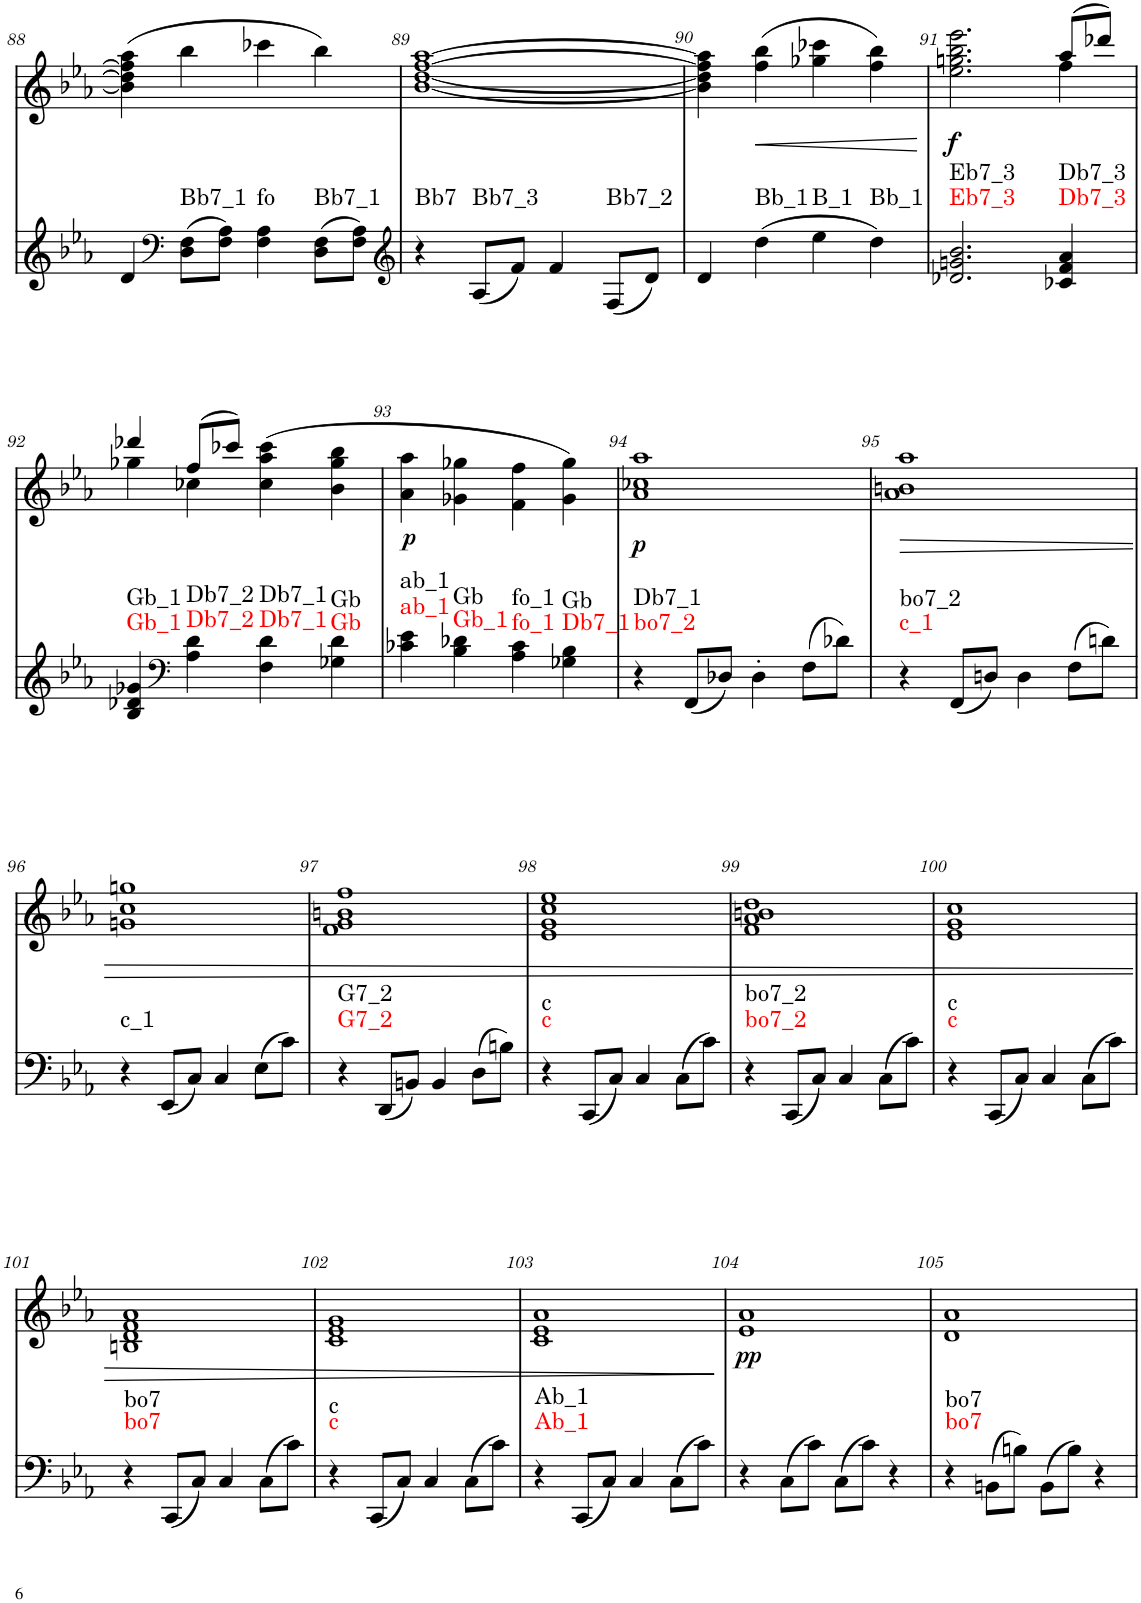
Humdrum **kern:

**kern	**harte	**kern	**text	**dynam
*part2	*part2	*part1	*part1	*part1
*staff2	*	*staff1	*staff1	*staff1
*I"piano	*	*I"piano	*	*
*I'Pno	*	*I'Pno	*	*
!!LO:PB:g=z
*clefG2	*	*clefG2	*	*
*k[b-e-a-]	*	*k[b-e-a-]	*	*
*E-:	*	*E-:	*	*
*M2/2	*	*M2/2	*	*
*met(c|)	*	*met(c|)	*	*
=88	=88	=88	=88	=88
4d/	.	(4b-\] 4dd\] 4ff\] 4aa-\	.	.
*clefF4	*	*	*	*
!	!LO:H:kt=Bb7_1	!	!	!
(8D\ 8F\L	N	4bb-\	.	.
8F\ 8A-\J)	.	.	.	.
!	!LO:H:kt=fo	!	!	!
4F\ 4A-\	N	4ccc-X\	.	.
!	!LO:H:kt=Bb7_1	!	!	!
(8D\ 8F\L	N	4bb-\)	.	.
8F\ 8A-\J)	.	.	.	.
=89	=89	=89	=89	=89
*clefG2	*	*	*	*
!	!LO:H:kt=Bb7	!	!	!
4r	N	[1b- [1dd [1ff [1aa-	.	.
!	!LO:H:kt=Bb7_3	!	!	!
(8A-/L	N	.	.	.
8f/J)	.	.	.	.
4f/	.	.	.	.
!	!LO:H:kt=Bb7_2	!	!	!
(8F/L	N	.	.	.
8d/J)	.	.	.	.
=90	=90	=90	=90	=90
4d/	.	4b-\] 4dd\] 4ff\] 4aa-\]	.	.
!	!LO:H:kt=Bb_1	!	!	!LO:HP:b
(4dd\	N	(4ff\ 4bb-\	.	<
!	!LO:H:kt=B_1	!	!	!
4ee-\	N	4gg-X\ 4ccc-X\	.	.
!	!LO:H:kt=Bb_1	!	!	!
4dd\)	N	4ff\ 4bb-\)	.	.
.	.	.	.	[
=91	=91	=91	=91	=91
*	*	*^	*	*
!	!LO:H:n=1:kt=Eb7_3	!	!	!	!LO:DY:b
!	!LO:H:n=2:kt=Eb7_3	!	!	!	!
2.d-X/ 2.gn/ 2.b-/	N N	2.ee-\ 2.ggn\ 2.bb-\ 2.eee-\	2.ryy	.	f
!	!LO:H:n=1:kt=Db7_3	!	!	!	!
!	!LO:H:n=2:kt=Db7_3	!	!	!	!
4c-X/ 4f/ 4a-/	N N	(8aa-/L	4ff\	.	.
.	.	8ddd-X/J)	.	.	.
!!LO:LB:g=z	!!
=92	=92	=92	=92	=92	=92
!	!LO:H:n=1:kt=Gb_1	!	!	!	!
!	!LO:H:n=2:kt=Gb_1	!	!	!	!
4B-/ 4d-X/ 4g-X/	N N	4ddd-X/	4gg-X\	.	.
*clefF4	*	*	*	*	*
!	!LO:H:n=1:kt=Db7_2	!	!	!	!
!	!LO:H:n=2:kt=Db7_2	!	!	!	!
4A-\ 4d-\	N N	(8ff/L	4cc-X\	.	.
.	.	8ccc-X/J)	.	.	.
!	!LO:H:n=1:kt=Db7_1	!	!	!	!
!	!LO:H:n=2:kt=Db7_1	!	!	!	!
4F\ 4d-\	N N	(>4cc-\ 4aa-\ 4ccc-\	2ryy	.	.
!	!LO:H:n=1:kt=Gb	!	!	!	!
!	!LO:H:n=2:kt=Gb	!	!	!	!
4G-X\ 4d-\	N N	4b-\ 4gg-\ 4bb-\	.	.	.
*	*	*v	*v	*	*
=93	=93	=93	=93	=93
!	!LO:H:n=1:kt=ab_1	!	!LO:LY:b	!
!	!LO:H:n=2:kt=ab_1	!	!	!
4c-X\ 4e-\	N N	4a-\ 4aa-\	.	.
!	!LO:H:n=1:kt=Gb_1	!	!	!
!	!LO:H:n=2:kt=Gb	!	!	!
4B-\ 4d-X\	N N	4g-X\ 4gg-X\	.	.
!	!LO:H:n=1:kt=fo_1	!	!	!
!	!LO:H:n=2:kt=fo_1	!	!	!
4A-\ 4c-\	N N	4f\ 4ff\	.	.
!	!LO:H:n=1:kt=Db7_1	!	!	!
!	!LO:H:n=2:kt=Gb	!	!	!
4G-X\ 4B-\	N N	4g-\ 4gg-\)	.	.
=94	=94	=94	=94	=94
!	!LO:H:n=1:kt=bo7_2	!	!	!LO:DY:b
!	!LO:H:n=2:kt=Db7_1	!	!	!
4r	N N	1a- 1cc-X 1aa-	.	p
(8FF/L	.	.	.	.
8D-X/J)	.	.	.	.
4D-'\	.	.	.	.
(8F\L	.	.	.	.
8d-X\J)	.	.	.	.
=95	=95	=95	=95	=95
!	!LO:H:n=1:kt=c_1	!	!	!LO:HP:b
!	!LO:H:n=2:kt=bo7_2	!	!	!
4r	N N	1a- 1bn 1aa-	.	>
(8FF/L	.	.	.	.
8Dn/J)	.	.	.	.
4D\	.	.	.	.
(8F\L	.	.	.	.
8dn\J)	.	.	.	.
!!LO:LB:g=z
=96	=96	=96	=96	=96
!	!LO:H:kt=c_1	!	!	!
4r	N	1gn 1cc 1ggn	.	.
(8EE-/L	.	.	.	.
8C/J)	.	.	.	.
4C/	.	.	.	.
(8E-\L	.	.	.	.
8c\J)	.	.	.	.
=97	=97	=97	=97	=97
!	!LO:H:n=1:kt=G7_2	!	!	!
!	!LO:H:n=2:kt=G7_2	!	!	!
4r	N N	1f 1g 1bn 1ff	.	.
(8DD/L	.	.	.	.
8BBn/J)	.	.	.	.
4BB/	.	.	.	.
(8D\L	.	.	.	.
8Bn\J)	.	.	.	.
=98	=98	=98	=98	=98
!	!LO:H:n=1:kt=c	!	!	!
!	!LO:H:n=2:kt=c	!	!	!
4r	N N	1e- 1g 1cc 1ee-	.	.
(8CC/L	.	.	.	.
8C/J)	.	.	.	.
4C/	.	.	.	.
(8C\L	.	.	.	.
8c\J)	.	.	.	.
=99	=99	=99	=99	=99
!	!LO:H:n=1:kt=bo7_2	!	!	!
!	!LO:H:n=2:kt=bo7_2	!	!	!
4r	N N	1f 1a- 1bn 1dd	.	.
(8CC/L	.	.	.	.
8C/J)	.	.	.	.
4C/	.	.	.	.
(8C\L	.	.	.	.
8c\J)	.	.	.	.
=100	=100	=100	=100	=100
!	!LO:H:n=1:kt=c	!	!	!
!	!LO:H:n=2:kt=c	!	!	!
4r	N N	1e- 1g 1cc	.	.
(8CC/L	.	.	.	.
8C/J)	.	.	.	.
4C/	.	.	.	.
(8C\L	.	.	.	.
8c\J)	.	.	.	.
!!LO:LB:g=z
=101	=101	=101	=101	=101
!	!LO:H:n=1:kt=bo7	!	!	!
!	!LO:H:n=2:kt=bo7	!	!	!
4r	N N	1Bn 1d 1f 1a-	.	.
(8CC/L	.	.	.	.
8C/J)	.	.	.	.
4C/	.	.	.	.
(8C\L	.	.	.	.
8c\J)	.	.	.	.
=102	=102	=102	=102	=102
!	!LO:H:n=1:kt=c	!	!	!
!	!LO:H:n=2:kt=c	!	!	!
4r	N N	1c 1e- 1g	.	.
(8CC/L	.	.	.	.
8C/J)	.	.	.	.
4C/	.	.	.	.
(8C\L	.	.	.	.
8c\J)	.	.	.	.
=103	=103	=103	=103	=103
!	!LO:H:n=1:kt=Ab_1	!	!	!
!	!LO:H:n=2:kt=Ab_1	!	!	!
4r	N N	1c 1e- 1a-	.	.
(8CC/L	.	.	.	.
8C/J)	.	.	.	.
4C/	.	.	.	.
(8C\L	.	.	.	.
8c\J)	.	.	.	.
.	.	.	.	]
=104	=104	=104	=104	=104
!	!	!	!LO:LY:b	!
4r	.	1e- 1a-	.	.
(8C\L	.	.	.	.
8c\J)	.	.	.	.
(8C\L	.	.	.	.
8c\J)	.	.	.	.
4r	.	.	.	.
=105	=105	=105	=105	=105
!	!LO:H:n=1:kt=bo7	!	!	!
!	!LO:H:n=2:kt=bo7	!	!	!
4r	N N	1d 1a-	.	.
(8BBn\L	.	.	.	.
8Bn\J)	.	.	.	.
(8BB\L	.	.	.	.
8B\J)	.	.	.	.
4r	.	.	.	.
=	=	=	=	=
*-	*-	*-	*-	*-
